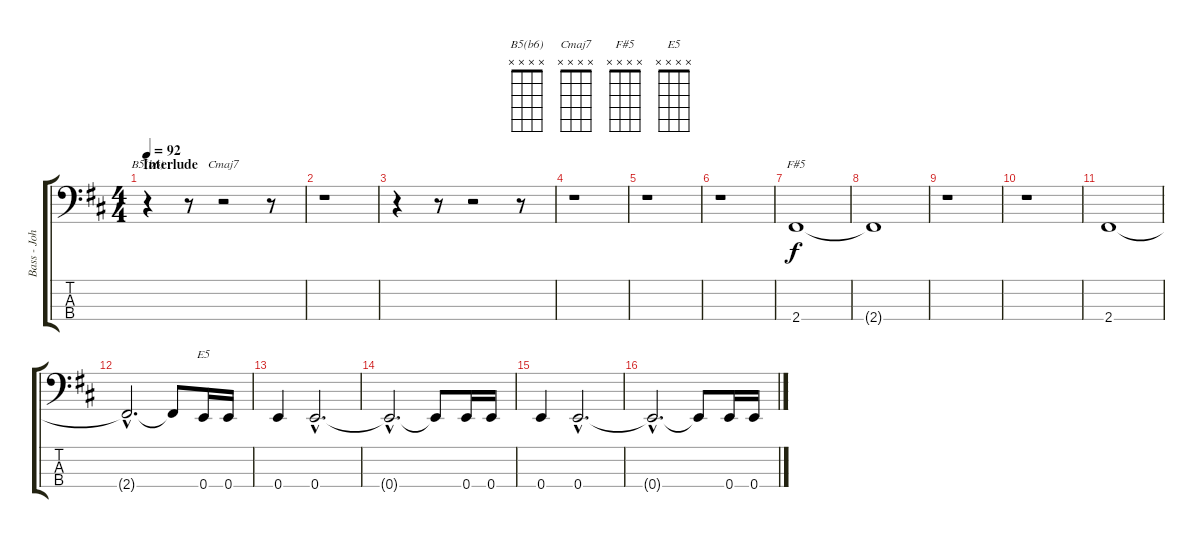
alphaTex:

\track ("Bass - John Middleton" "Bass - Joh") {instrument electricbasspick}
\staff {score tabs}
\tuning (G2 D2 A1 E1) {hide}
\chord ("B5(b6)" x x x x)
\chord ("Cmaj7" x x x x)
\chord ("F#5" x x x x)
\chord ("E5" x x x x)
\ts (4 4)
\section ("" "Interlude")
\tempo 92
\clef f4
\ks d
r.4{ch "B5(b6)" dy f} r.8 r.2{ch "Cmaj7"} r.8 |
r.1 |
r.4 r.8 r.2 r.8 |
r.1 |
r.1 |
r.1 |
2.4.1{ch "F#5"} |
2.4{t}.1 |
r.1 |
r.1 |
2.4.1 |
2.4{hac t}.2{d} 2.4{t}.8 0.4.16{ch "E5"} 0.4.16 |
0.4.4 0.4{hac}.2{d} |
0.4{hac t}.2{d} 0.4{t}.8 0.4.16 0.4.16 |
0.4.4 0.4{hac}.2{d} |
0.4{hac t}.2{d} 0.4{t}.8 0.4.16 0.4.16
